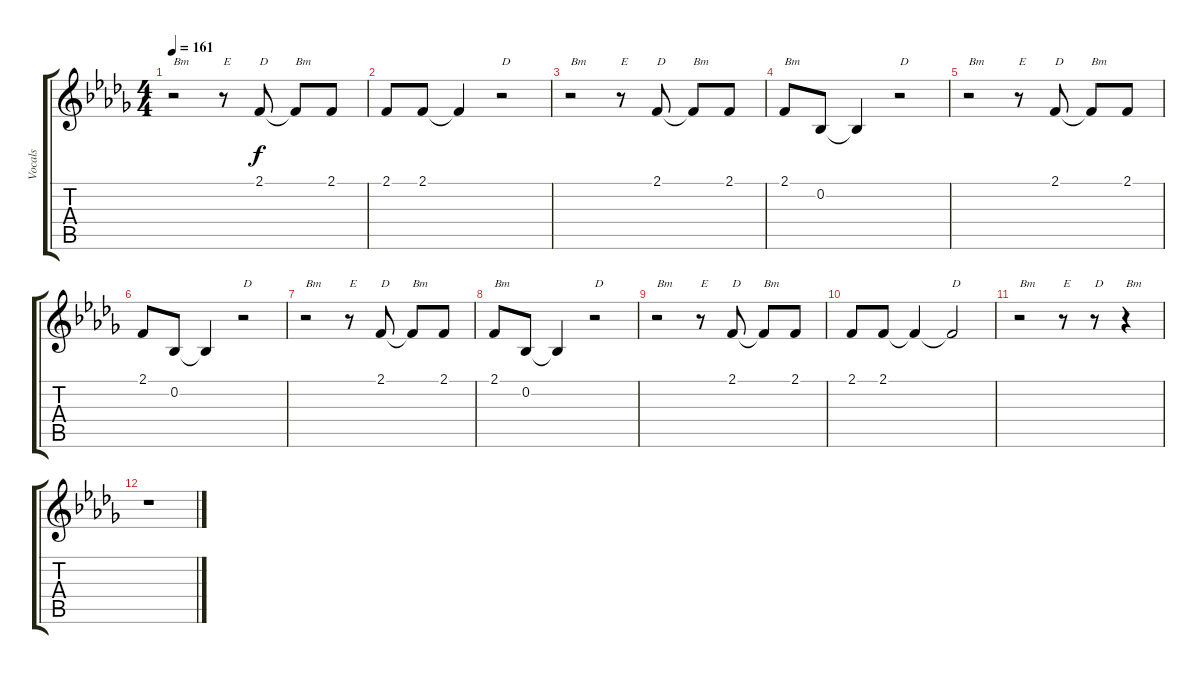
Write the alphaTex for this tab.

\track ("Vocals" "Vocals") {instrument sopranosax}
\staff {score tabs}
\tuning (Eb4 Bb3 Gb3 Db3 Ab2 Eb2) {hide}
\ts (4 4)
\tempo 161
\clef g2
\ks bbminor
r.2{txt "Bm" dy f} r.8{txt "E"} 2.1.8{txt "D"} 2.1{t}.8{txt "Bm"} 2.1.8 |
2.1.8 2.1.8 2.1{t}.4 r.2{txt "D"} |
r.2{txt "Bm"} r.8{txt "E"} 2.1.8{txt "D"} 2.1{t}.8{txt "Bm"} 2.1.8 |
2.1.8{txt "Bm"} 0.2.8 0.2{t}.4 r.2{txt "D"} |
r.2{txt "Bm"} r.8{txt "E"} 2.1.8{txt "D"} 2.1{t}.8{txt "Bm"} 2.1.8 |
2.1.8 0.2.8 0.2{t}.4 r.2{txt "D"} |
r.2{txt "Bm"} r.8{txt "E"} 2.1.8{txt "D"} 2.1{t}.8{txt "Bm"} 2.1.8 |
2.1.8{txt "Bm"} 0.2.8 0.2{t}.4 r.2{txt "D"} |
r.2{txt "Bm"} r.8{txt "E"} 2.1.8{txt "D"} 2.1{t}.8{txt "Bm"} 2.1.8 |
2.1.8 2.1.8 2.1{t}.4 2.1{t}.2{txt "D"} |
r.2{txt "Bm"} r.8{txt "E"} r.8{txt "D"} r.4{txt "Bm"} |
r.1
